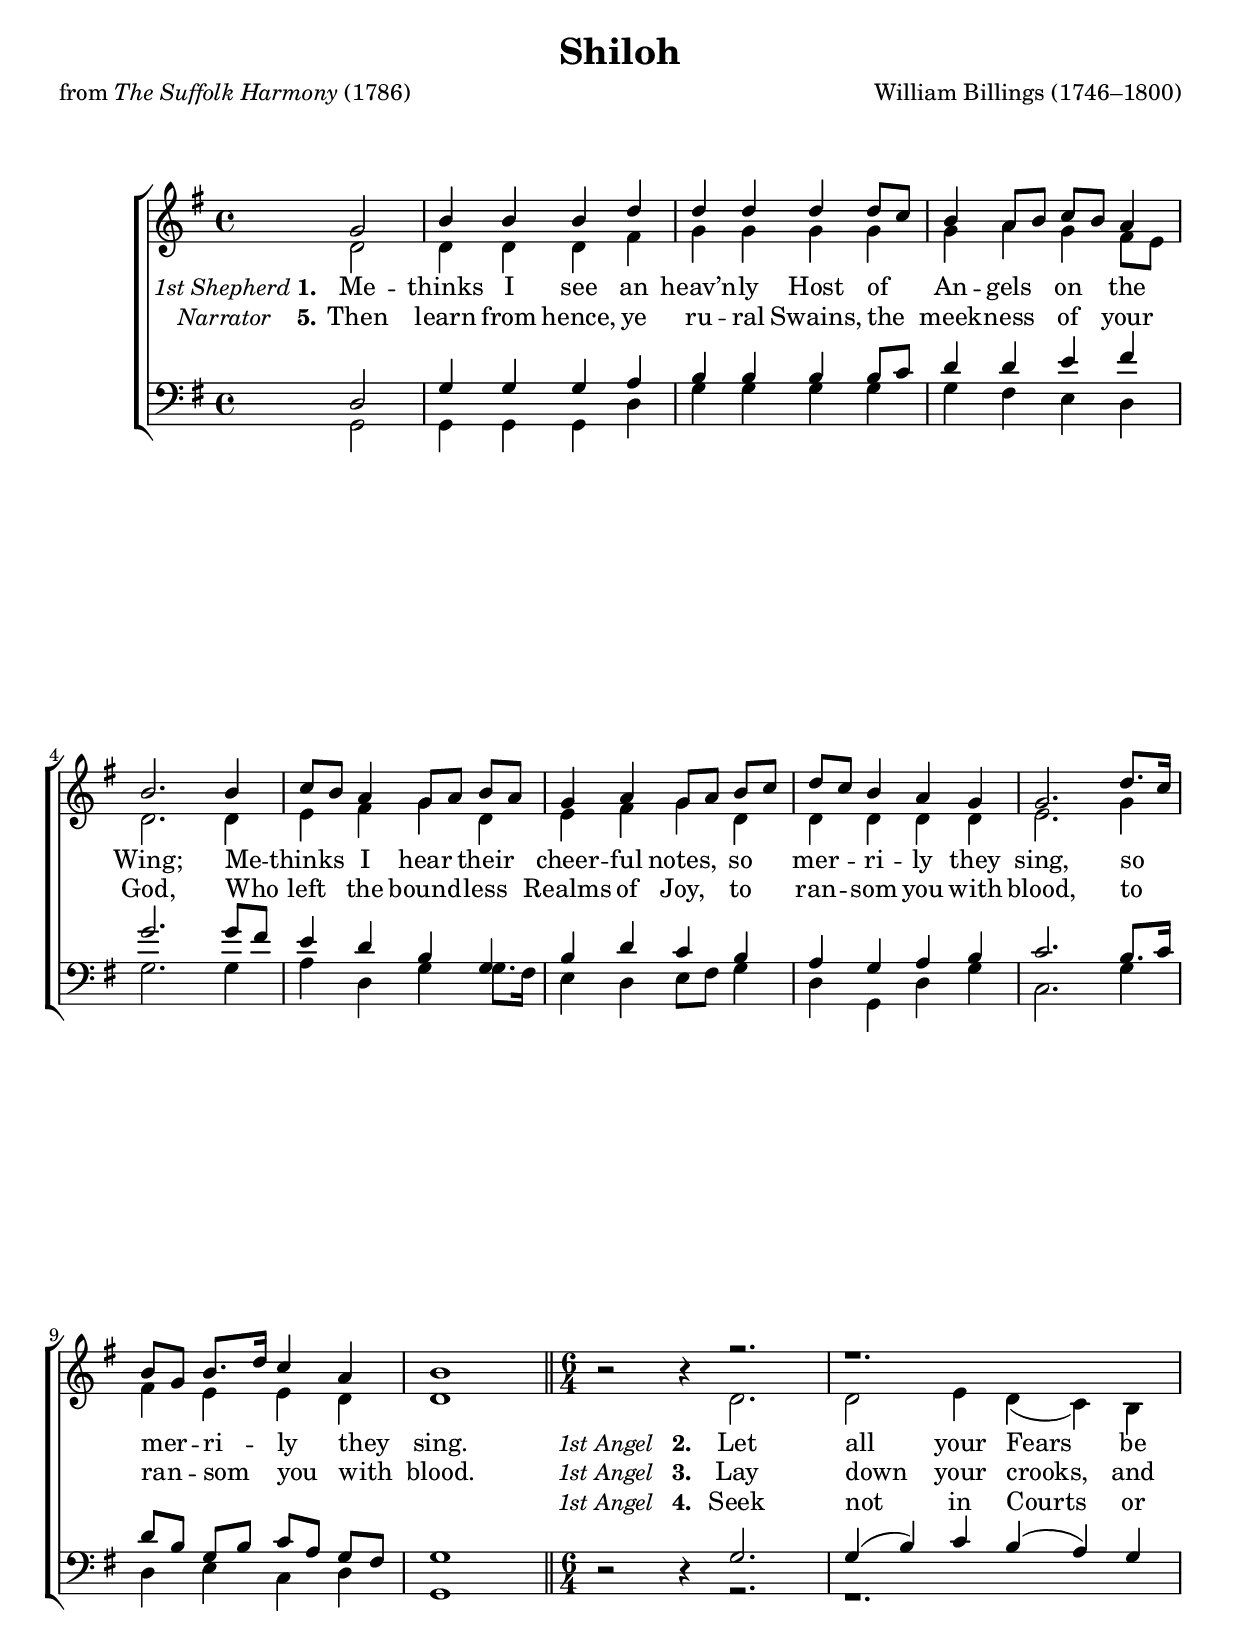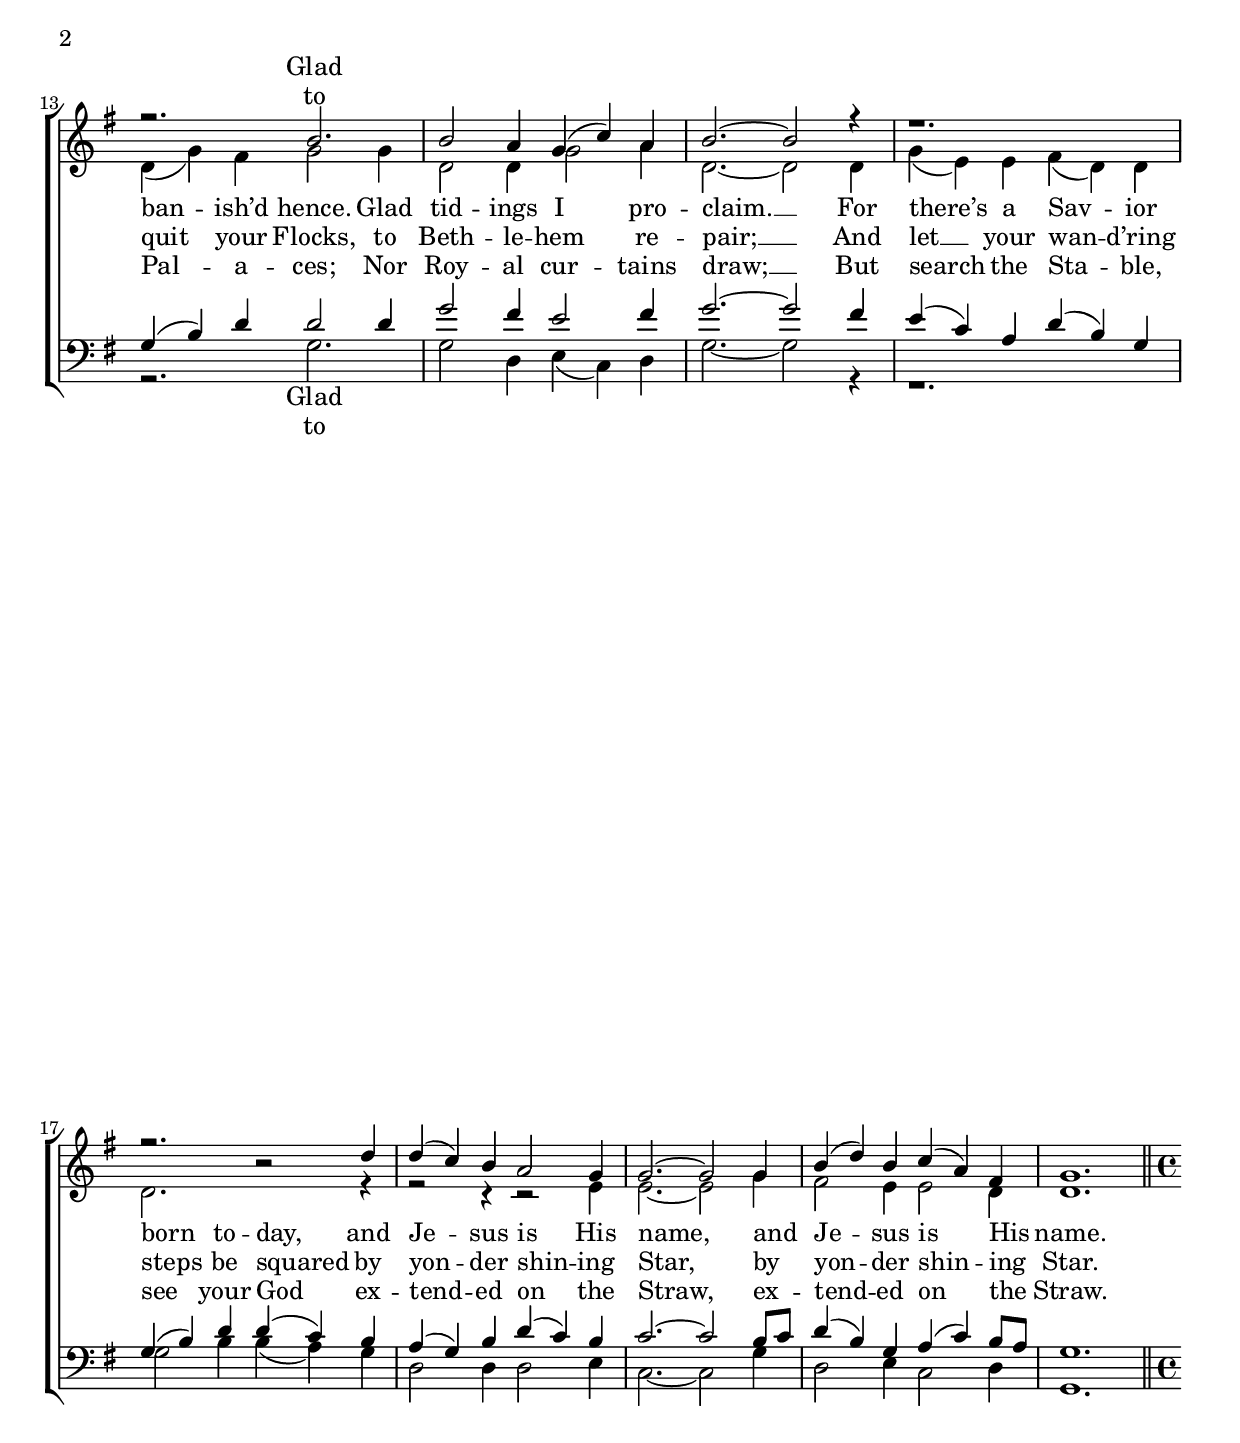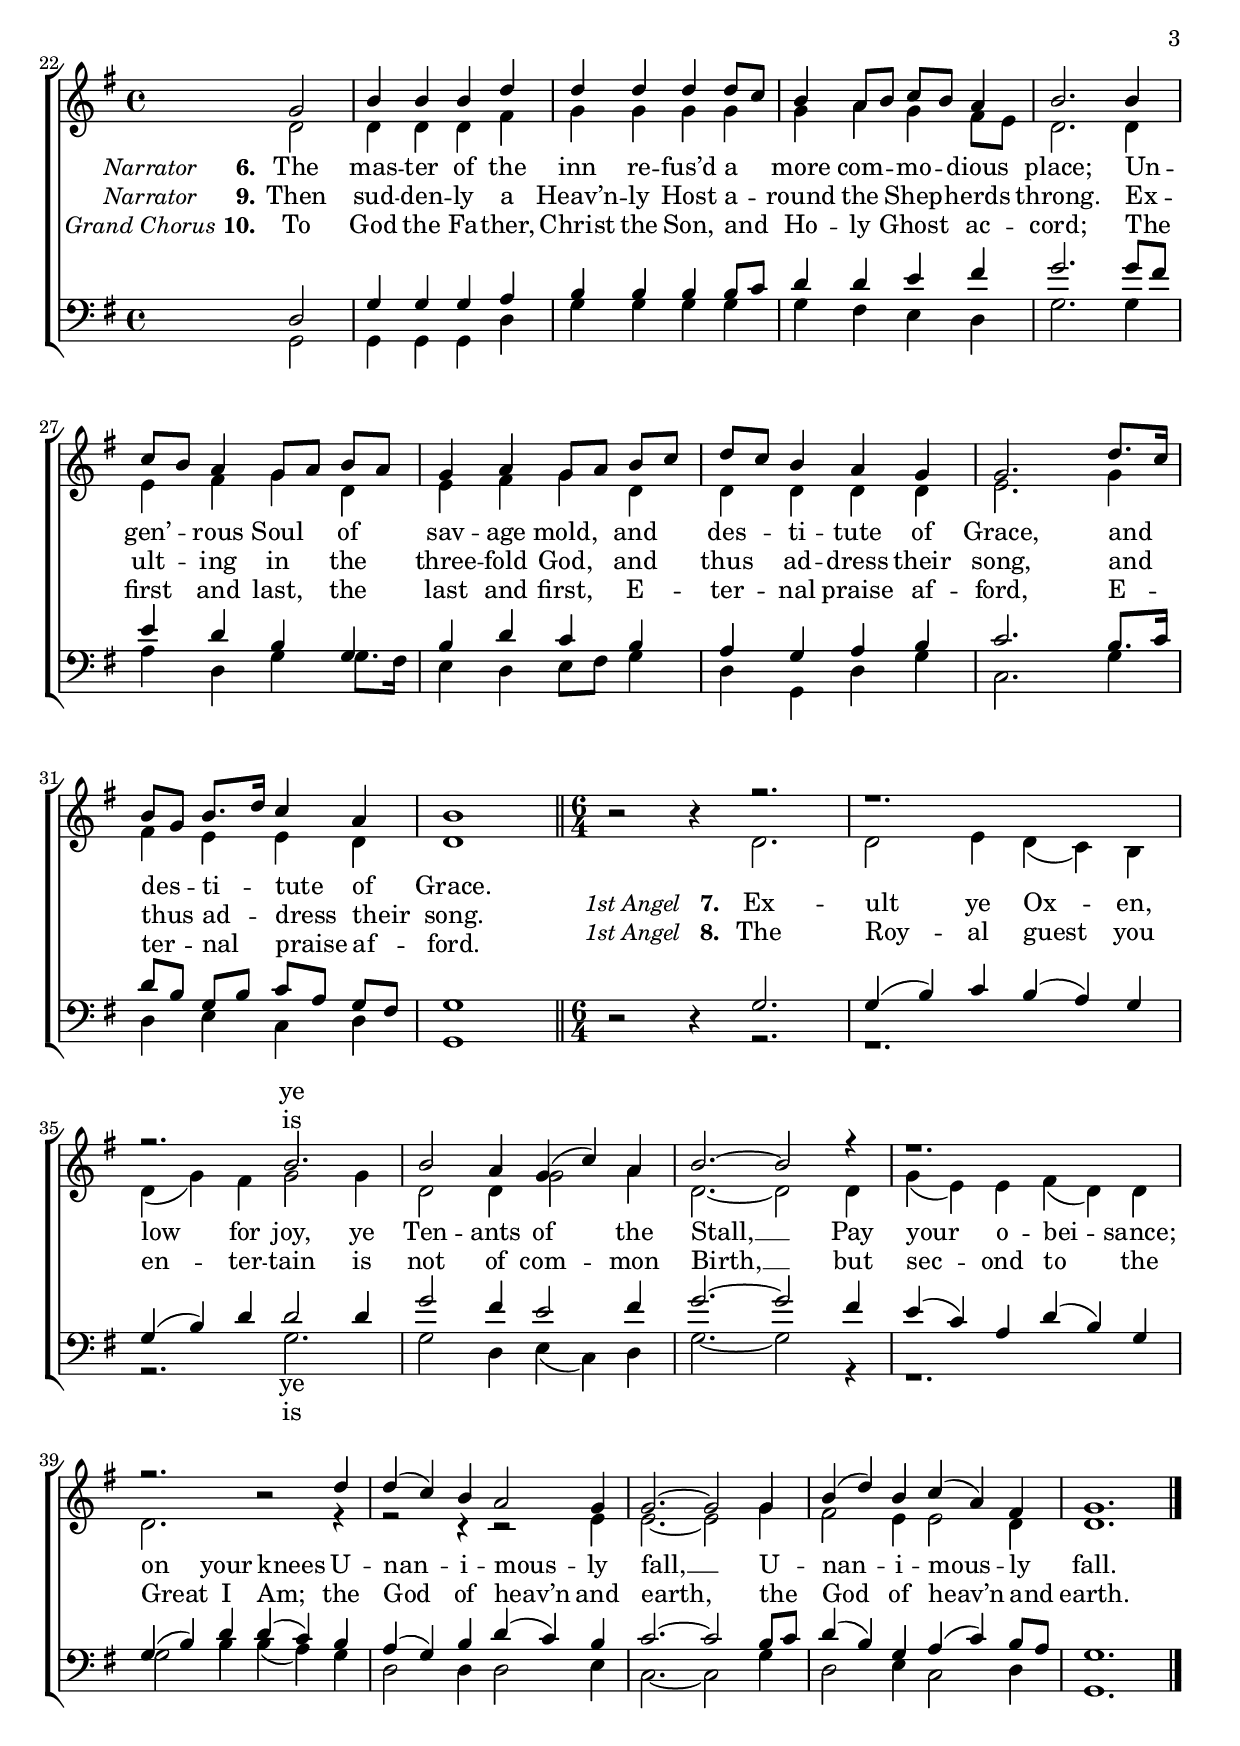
\version "2.14.2"
\include "util.ly"
\header {
  title = "Shiloh"
  poet = \markup { from \italic {The Suffolk Harmony} (1786)}
  composer = "William Billings (1746–1800)"
  %tagline = \markup { "from" \italic {www.cpdl.org}}
}

global = {
  \key g \major
  \time 4/4
  \autoBeamOff
}

sopMusic = \relative c' {
  \repeat unfold 2 {
    \global
    \partial 2 g'2 |
    b4 b b d |
    d d d d8[ c] |
    b4 a8[ b] c[ b] a4 |
    b2. b4 |
    
    c8[ b] a4 g8[ a] b[ a] |
    g4 a g8[ a] b[ c] |
    d[ c] b4 a g |
    g2. d'8.[ c16] |
    b8[ g] b8.[ d16] c4 a |
    b1 \bar "||"
    
    \time 6/4 |
    b2\rest b4\rest r2. |
    r1. | \break
    r2. b2. |
    b2 a4 g( c) a |
    b2.~ b2 r4 |
    
    r1. |
    r2. b2\rest d4 |
    d( c) b a2 g4 |
    g2.~ g2 g4 |
    b( d) b c( a) fis |
    g1. \bar "||" \pageBreak
  }
  \bar "|."
}
sopWords = \lyricmode {
  \repeat unfold 34{\skip1}
  Glad
  \repeat unfold 17{\skip1}
  \repeat unfold 34{\skip1}
  ye
}
sopWordsII = \lyricmode {
  \repeat unfold 34{\skip1}
  to
  \repeat unfold 17{\skip1}
  \repeat unfold 34{\skip1}
  is
}
sopWordsIII = \lyricmode {
  \repeat unfold 34{\skip1}
  %Nor
}

altoMusic = \relative c' {
  \repeat unfold 2 {
    d2 |
    d4 d d fis |
    g g g g |
    g a g fis8[ e] |
    d2. d4 |
    
    e fis g d |
    e fis g d |
    d d d d |
    e2. g4 |
    fis e e d |
    
    d1 \bar "||"
    
    s2. d |
    d2 e4 d( c) b |
    d( g) fis g2 g4 |
    d2 d4  g2 a4 |
    d,2.~ d2 d4 |
    
    g( e) e fis( d) d |
    d2. s2 r4 |
    r2 r4 r2 e4 |
    e2.~ e2 g4 |
    fis2 e4 e2 d4 |
    d1. |
  }
}
dropLyrics = {
  \override LyricText #'extra-offset = #'(0 . -2.5)
  \override LyricHyphen #'extra-offset = #'(0 . -2.5)
  \override LyricExtender #'extra-offset = #'(0 . -2.5)
  \override StanzaNumber #'extra-offset = #'(0 . -2.5)
}
altoWords = {
  \dropLyricsIX
  \set stanza = \markup {\normal-text\italic " 1st Shepherd" "1."}
    \lyricmode {
    Me -- thinks I see an heav’n -- ly Host of An -- gels on the Wing;
    Me -- thinks I hear their cheer -- ful notes, so mer -- ri -- ly they sing,
    so mer -- ri -- ly they sing.
  }
  \set stanza = \markup {\normal-text\italic "1st Angel" "  2. "}
  \lyricmode {
    Let all your Fears be ban -- ish’d hence.
    Glad tid -- ings I pro -- claim. __
    For there’s a Sav -- ior born to -- day,
    and Je -- sus is His name,
    and Je -- sus is His name.
  }
  \set stanza = \markup {\normal-text\italic " Narrator     " "6."}
  \lyricmode {
    The mas -- ter of the inn re -- fus’d a more com -- mo -- dious place;
    Un -- gen’ -- rous Soul of sav -- age mold,
    and des -- ti -- tute of Grace,
    and des -- ti -- tute of Grace.
  }
  \dropLyrics
  \set stanza = \markup {\normal-text\italic "1st Angel" "  7. "}
  \lyricmode {
    Ex -- ult ye Ox -- en,
    \dropLyricsIX
    low for joy, ye Ten -- ants of the Stall, __
    Pay your o -- bei -- sance; on your knees
    U -- nan -- i -- mous -- ly fall, __
    U -- nan -- i -- mous -- ly fall.
  }
}
altoWordsII = {
  \dropLyricsIX
  \set stanza = \markup {\normal-text\italic " Narrator   " "5."}
  \lyricmode {
    Then learn from hence, ye ru -- ral Swains, the meek -- ness of your God,
    Who left the bound -- less Realms of Joy, to ran -- som you with blood,
    to ran -- som you with blood.
  }
  \set stanza = \markup {\normal-text\italic "1st Angel" "  3. "}
  \lyricmode {
    Lay down your crooks, and quit your Flocks,
    to Beth -- le -- hem re -- pair; __
    And let __ your wan -- d’ring steps be squared
    by yon -- der shin -- ing Star,
    by yon -- der shin -- ing Star.
  }
  \set stanza = \markup {\normal-text\italic " Narrator     " "9."}
  \lyricmode {
    Then sud -- den -- ly a Heav’n -- ly Host a -- round the Shep -- herds throng.
    Ex -- ult -- ing in the three -- fold God,
    and thus ad -- dress their song,
    and thus ad -- dress their song.
  }
  \dropLyrics
  \set stanza = \markup {\normal-text\italic "1st Angel" "  8. "}
  \lyricmode {
    The Roy -- al guest you
    \dropLyricsIX
    en -- ter -- tain is not of com -- mon Birth, __
    but sec -- ond to the Great I Am;
    the God of heav’n and earth,
%8.5x11 __
    the God of heav’n and earth.
  }
}
altoWordsIII = {
  \dropLyricsIX
  \lyricmode {
    \repeat unfold 34{\skip1}
  }
  \set stanza = \markup {\normal-text\italic "1st Angel" "  4. "}
  \lyricmode {
    Seek not in Courts or Pal -- a -- ces;
    Nor Roy -- al cur -- tains draw; __
    But search the Sta -- ble, see your God
    ex -- tend -- ed on the Straw,
    ex -- tend -- ed on the Straw.
  }
  \set stanza = \markup {\normal-text\italic " Grand Chorus" "10."}
  \lyricmode {
    To God the Fa -- ther, Christ the Son, and Ho -- ly Ghost ac -- cord;
    The first and last, the last and first,
    E -- ter -- nal praise af -- ford,
    E -- ter -- nal praise af -- ford.
    
  }
}
altoWordsIV = \lyricmode {
  
  \set ignoreMelismata = ##t
}
altoWordsV = \lyricmode {
  \set stanza = #"5. "
  \set ignoreMelismata = ##t
}
altoWordsVI = \lyricmode {
  \set stanza = #"6. "
  \set ignoreMelismata = ##t
}
tenorMusic = \relative c {
  \repeat unfold 2 {
    d2 |
    g4 g g a |
    b b b b8[ c] |
    d4 d e fis |
    g2. g8[ fis] |
    
    e4 d b g |
    b d c b |
    a g a b |
    c2. b8.[ c16] |
    d8[ b] g[ b] c[ a] g[ fis] |
    g1 \bar "||"
    
    s2. g |
    g4( b) c b( a) g |
    g( b) d d2 d4 |
    g2 fis4 e2 fis4 |
    g2.~ g2 fis4 |
    
    e( c) a d( b) g |
    g( b) d d( c) b |
    a( g) b d( c) b |
    c2.~ c2 b8[ c] |
    d4( b) g a( c) b8[ a] |
    g1. |
  }
}
tenorWords = \lyricmode {

}

bassMusic = \relative c {
  \repeat unfold 2 {
    g2 |
    g4 g g d' |
    g g g g |
    g fis e d |
    g2. g4 |
    
    a d, g g8.[ fis16] |
    e4 d e8[ fis] g4 |
    d g, d' g |
    c,2. g'4 |
    d e c d |
    g,1 \bar "||"
    
    d'2\rest d4\rest r2. |
    r1. |
    r2. g |
    g2 d4 e( c) d |
    g2.~ g2 r4 |
    
    r1. |
    g2 b4 b( a) g |
    d2 d4 d2 e4 |
    c2.~ c2 g'4 |
    d2 e4 c2 d4 |
    g,1. |
  }
}
bassWords = \lyricmode {
  \repeat unfold 34{\skip1}
  Glad
  \repeat unfold 20{\skip1}
  \repeat unfold 34{\skip1}
  ye
}
bassWordsII = \lyricmode {
  \repeat unfold 34{\skip1}
  to
  \repeat unfold 20{\skip1}
  \repeat unfold 34{\skip1}
  is
}
bassWordsIII = \lyricmode {
  \repeat unfold 34{\skip1}
  %Nor
}

pianoRH = \relative c' {
  
}
pianoLH = \relative c' {
  
}

\score {
  <<
   \new ChoirStaff <<
    \new Staff = women <<
      \set Staff.explicitKeySignatureVisibility = #end-of-line-invisible
      \new Voice = "sopranos" { \voiceOne << \global \sopMusic >> }
      \new Voice = "altos" { \voiceTwo << \global \altoMusic >> }
    >>
   \new Staff = men <<
      \set Staff.explicitKeySignatureVisibility = #end-of-line-invisible
      \clef bass
      \new Voice = "tenors" { \voiceOne << \global \tenorMusic >> }
      \new Voice = "basses" { \voiceTwo << \global \bassMusic >> }
    >>
    \new Lyrics \with { alignAboveContext = #"women" \override VerticalAxisGroup #'nonstaff-relatedstaff-spacing = #'((padding . 0.2))} \lyricsto "sopranos" \sopWords
    \new Lyrics \with { alignAboveContext = #"women" \override VerticalAxisGroup #'nonstaff-relatedstaff-spacing = #'((padding . 0.2))} \lyricsto "sopranos" \sopWordsII
    \new Lyrics \with { alignAboveContext = #"women" \override VerticalAxisGroup #'nonstaff-relatedstaff-spacing = #'((padding . 0.2))} \lyricsto "sopranos" \sopWordsIII
    \new Lyrics = "altosVI"  \with { alignBelowContext = #"women" } \lyricsto "tenors" \altoWordsVI
    \new Lyrics = "altosV"  \with { alignBelowContext = #"women" } \lyricsto "tenors" \altoWordsV
    \new Lyrics = "altosIV"  \with { alignBelowContext = #"women" } \lyricsto "tenors" \altoWordsIV
    \new Lyrics = "altosIII"  \with { alignBelowContext = #"women" } \lyricsto "tenors" \altoWordsIII
    \new Lyrics = "altosII"  \with { alignBelowContext = #"women" } \lyricsto "tenors" \altoWordsII
    \new Lyrics = "altos"  \with { alignBelowContext = #"women" \override VerticalAxisGroup #'nonstaff-relatedstaff-spacing = #'((padding . -0.5))} \lyricsto "tenors" \altoWords
    \new Lyrics \with { alignAboveContext = #"men" \override VerticalAxisGroup #'nonstaff-relatedstaff-spacing = #'((basic-distance . 1)) } \lyricsto "tenors" \tenorWords
    \new Lyrics \with { alignBelowContext = #"men" \override VerticalAxisGroup #'nonstaff-relatedstaff-spacing = #'((basic-distance . 1)) } \lyricsto "basses" \bassWordsIII
    \new Lyrics \with { alignBelowContext = #"men" \override VerticalAxisGroup #'nonstaff-relatedstaff-spacing = #'((basic-distance . 1)) } \lyricsto "basses" \bassWordsII
    \new Lyrics \with { alignBelowContext = #"men" \override VerticalAxisGroup #'nonstaff-relatedstaff-spacing = #'((padding . 0.4)) } \lyricsto "basses" \bassWords
  >>
%    \new PianoStaff << \new Staff { \new Voice { \pianoRH } } \new Staff { \clef "bass" \pianoLH } >>
  >>
  \layout { }
  \midi {
    \tempo 4 = 160
    \set Staff.midiInstrument = "flute"
  
    \context {
      \Voice
      \remove "Dynamic_performer"
    }
  }
}
